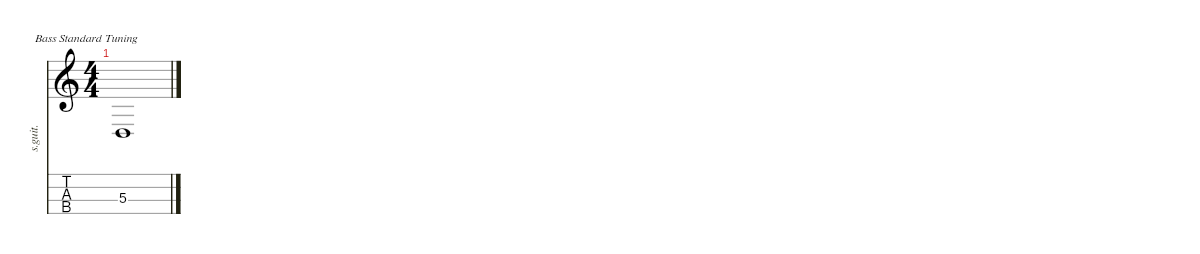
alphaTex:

\defaultSystemsLayout 4
\hideDynamics
\bracketExtendMode nobrackets
\track ("Electric Bass" "s.guit.") {instrument electricbassfinger}
\staff {score tabs}
\tuning (G2 D2 A1 E1)
\ts (4 4)
\tempo (65 hide)
\clef g2
\ks c
5.3.1{lyrics (0 "") lyrics (1 "") lyrics (2 "") lyrics (3 "") lyrics (4 "") dy mf}
